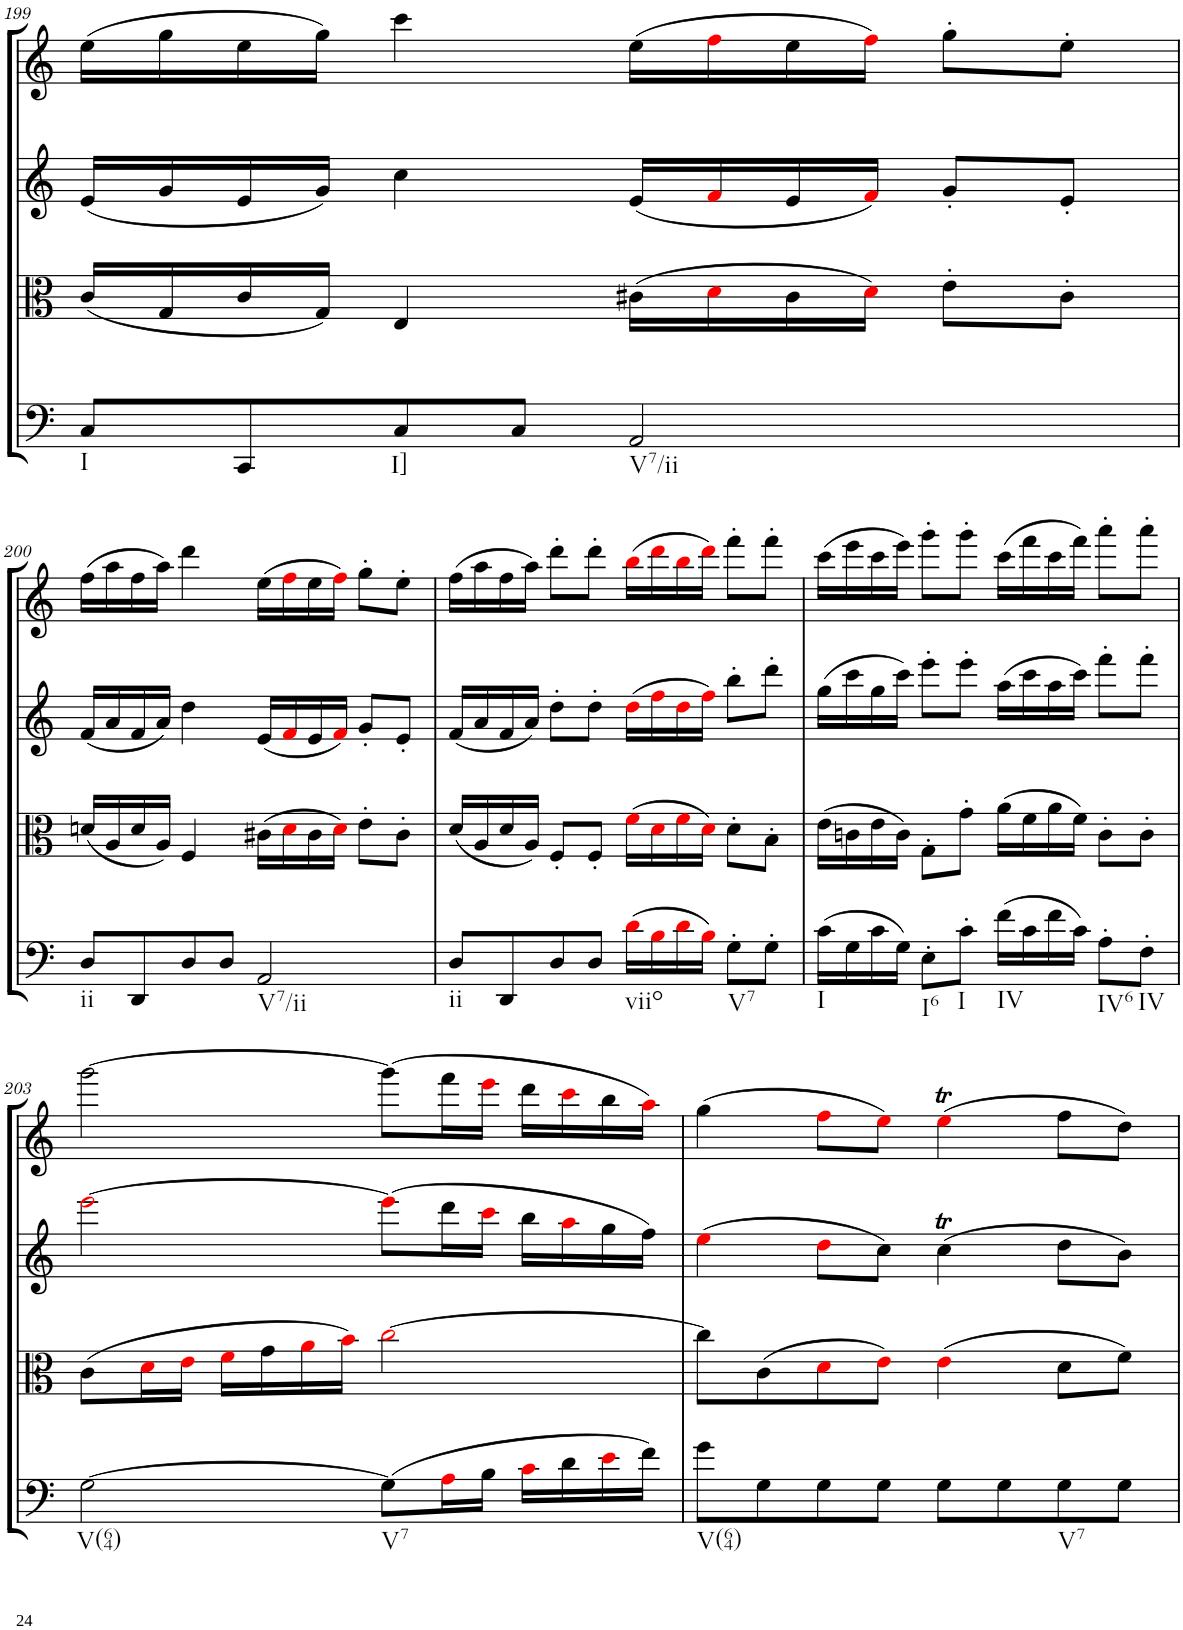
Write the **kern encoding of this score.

**kern	**kern	**kern	**kern
*part4	*part3	*part2	*part1
*staff4	*staff3	*staff2	*staff1
*I"Cello	*I"Viola	*I"2nd Violin	*I"1st Violin
*	*I'Vla	*I'Vln	*I'Vln
!!LO:PB:g=z
*clefF4	*clefC3	*clefG2	*clefG2
*k[]	*k[]	*k[]	*k[]
*M4/4	*M4/4	*M4/4	*M4/4
*met(c)	*met(c)	*met(c)	*met(c)
=199	=199	=199	=199
!LO:TX:b:t=I	!	!	!
8C/L	(16c/LL	(16e/LL	(16ee\LL
.	16G/	16g/	16gg\
8CC/	16c/	16e/	16ee\
.	16G/JJ)	16g/JJ)	16gg\JJ)
!LO:TX:b:t=I]	!	!	!
8C/	4E/	4cc\	4ccc\
8C/J	.	.	.
!LO:TX:b:t=V7/ii	!	!	!
2AA/	(16c#X\LL	(16e/LL	(16ee\LL
.	16di\	16fi/	16ffi\
.	16c#\	16e/	16ee\
.	16di\JJ)	16fi/JJ)	16ffi\JJ)
.	8e'\L	8g'/L	8gg'\L
.	8c#'\J	8e'/J	8ee'\J
!!LO:LB:g=z
=200	=200	=200	=200
!LO:TX:b:t=ii	!	!	!
8D/L	(16dn/LL	(16f/LL	(16ff\LL
.	16A/	16a/	16aa\
8DD/	16d/	16f/	16ff\
.	16A/JJ)	16a/JJ)	16aa\JJ)
8D/	4F/	4dd\	4ddd\
8D/J	.	.	.
!LO:TX:b:t=V7/ii	!	!	!
2AA/	(16c#X\LL	(16e/LL	(16ee\LL
.	16di\	16fi/	16ffi\
.	16c#\	16e/	16ee\
.	16di\JJ)	16fi/JJ)	16ffi\JJ)
.	8e'\L	8g'/L	8gg'\L
.	8c#'\J	8e'/J	8ee'\J
=201	=201	=201	=201
!LO:TX:b:t=ii	!	!	!
8D/L	(16d/LL	(16f/LL	(16ff\LL
.	16A/	16a/	16aa\
8DD/	16d/	16f/	16ff\
.	16A/JJ)	16a/JJ)	16aa\JJ)
8D/	8F'/L	8dd'\L	8ddd'\L
8D/J	8F'/J	8dd'\J	8ddd'\J
!LO:TX:b:t=viio	!	!	!
(16di\LL	(16fi\LL	(16ddi\LL	(16bbi\LL
16Bi\	16di\	16ffi\	16dddi\
16di\	16fi\	16ddi\	16bbi\
16Bi\JJ)	16di\JJ)	16ffi\JJ)	16dddi\JJ)
!LO:TX:b:t=V7	!	!	!
8G'\L	8d'\L	8bb'\L	8fff'\L
8G'\J	8B'\J	8ddd'\J	8fff'\J
=202	=202	=202	=202
!LO:TX:b:t=I	!	!	!
(16c\LL	(16e\LL	(16gg\LL	(16ccc\LL
16G\	16cn\	16ccc\	16eee\
16c\	16e\	16gg\	16ccc\
16G\JJ)	16c\JJ)	16ccc\JJ)	16eee\JJ)
!LO:TX:b:t=I6	!	!	!
8E'\L	8G'\L	8eee'\L	8ggg'\L
!LO:TX:b:t=I	!	!	!
8c'\J	8g'\J	8eee'\J	8ggg'\J
!LO:TX:b:t=IV	!	!	!
(16f\LL	(16a\LL	(16aa\LL	(16ccc\LL
16c\	16f\	16ccc\	16fff\
16f\	16a\	16aa\	16ccc\
16c\JJ)	16f\JJ)	16ccc\JJ)	16fff\JJ)
!LO:TX:b:t=IV6	!	!	!
8A'\L	8c'\L	8fff'\L	8aaa'\L
!LO:TX:b:t=IV	!	!	!
8F'\J	8c'\J	8fff'\J	8aaa'\J
!!LO:LB:g=z
=203	=203	=203	=203
!LO:TX:b:t=V(64)	!	!	!
[2G\	(8c\L	[2eeei\	[2ggg\
.	16di\L	.	.
.	16ei\JJ	.	.
.	16fi\LL	.	.
.	16g\	.	.
.	16ai\	.	.
.	16bi\JJ)	.	.
!LO:TX:b:t=V7	!	!	!
(8G\L]	[2cci\	(8eeei\L]	(8ggg\L]
16Ai\L	.	16ddd\L	16fff\L
16B\JJ	.	16ccci\JJ	16eeei\JJ
16ci\LL	.	16bb\LL	16ddd\LL
16d\	.	16aai\	16ccci\
16ei\	.	16gg\	16bb\
16f\JJ)	.	16ff\JJ)	16aai\JJ)
=204	=204	=204	=204
!LO:TX:b:t=V(64)	!	!	!
8g\L	8cc\L]	(4eei\	(4gg\
8G\	(8c\	.	.
8G\	8di\	8ddi\L	8ffi\L
8G\J	8ei\J)	8cc\J)	8eei\J)
8G\L	(4ei\	(4ccT\	(4eeti\
8G\	.	.	.
!LO:TX:b:t=V7	!	!	!
8G\	8d\L	8dd\L	8ff\L
8G\J	8f\J)	8b\J)	8dd\J)
=	=	=	=
*-	*-	*-	*-
